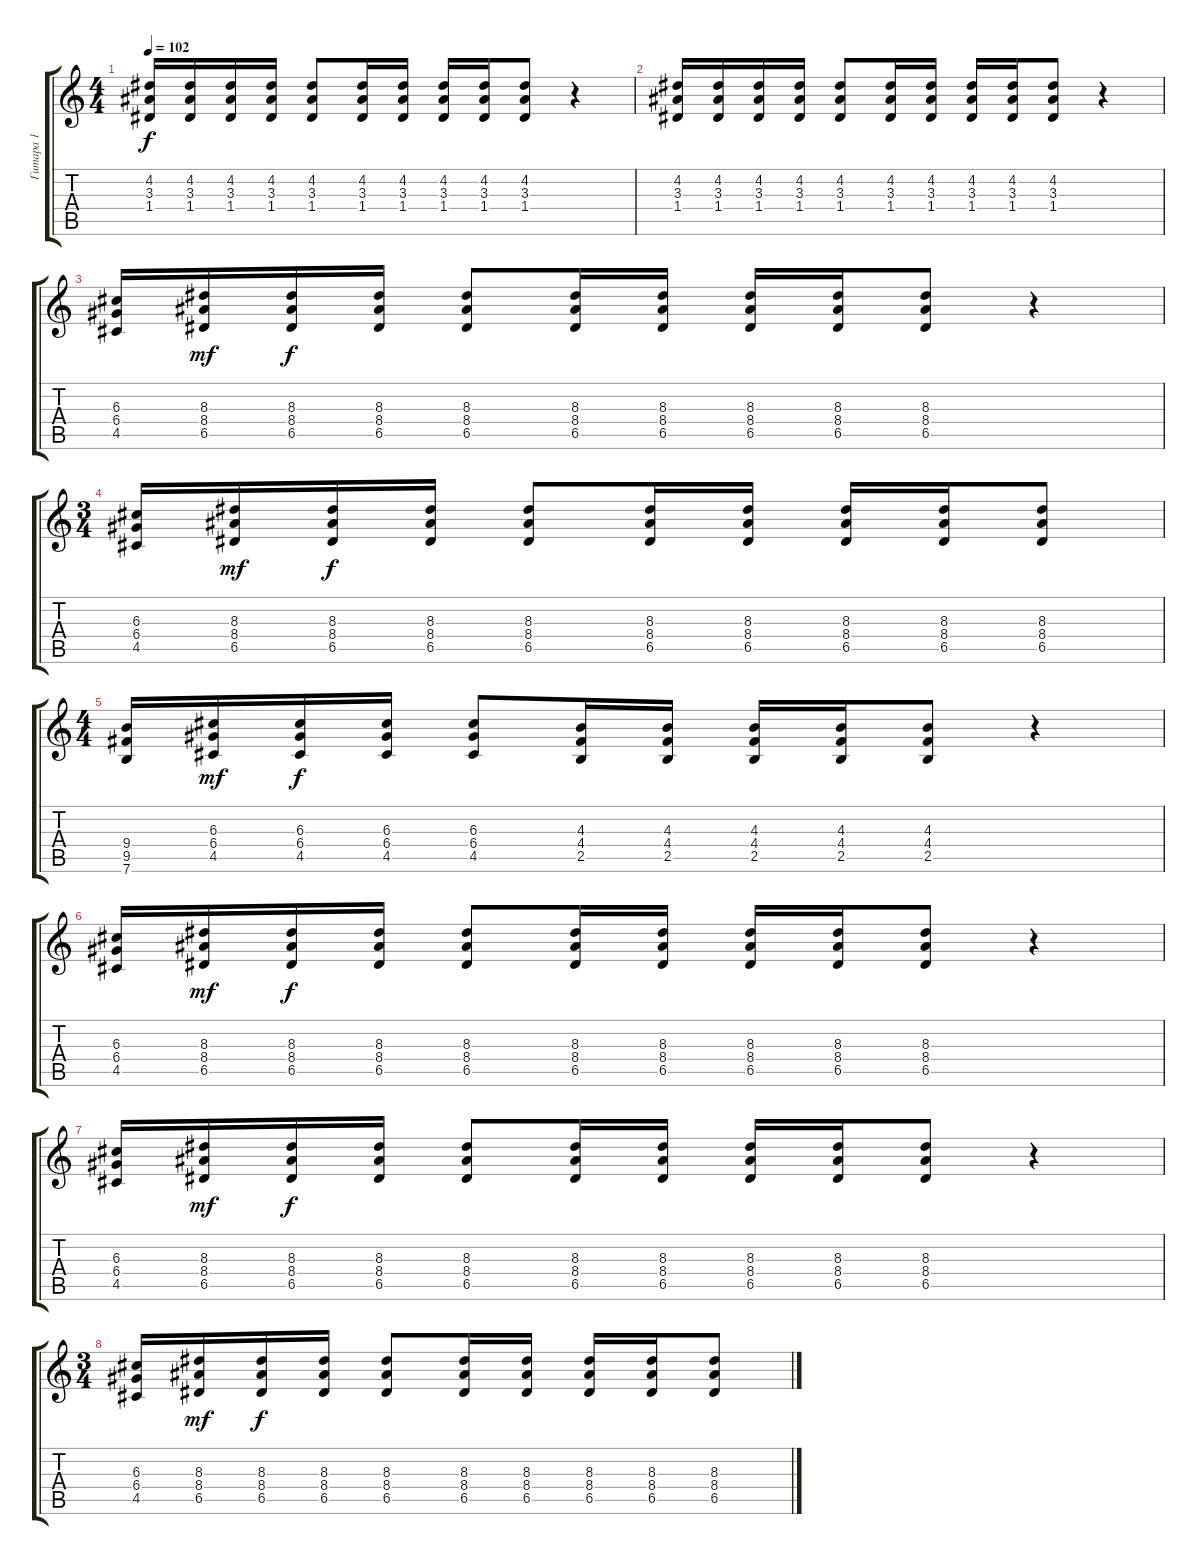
\track ("Гитара 1" "Гитара 1") {instrument overdrivenguitar}
\staff {score tabs}
\tuning (E4 B3 G3 D3 A2 E2) {hide}
\ts (4 4)
\tempo 102
\clef g2
\ks c
(4.2 3.3 1.4).16{dy f} (4.2 3.3 1.4).16 (4.2 3.3 1.4).16 (4.2 3.3 1.4).16 (4.2 3.3 1.4).8 (4.2 3.3 1.4).16 (4.2 3.3 1.4).16 (4.2 3.3 1.4).16 (4.2 3.3 1.4).16 (4.2 3.3 1.4).8 r.4 |
(4.2 3.3 1.4).16 (4.2 3.3 1.4).16 (4.2 3.3 1.4).16 (4.2 3.3 1.4).16 (4.2 3.3 1.4).8 (4.2 3.3 1.4).16 (4.2 3.3 1.4).16 (4.2 3.3 1.4).16 (4.2 3.3 1.4).16 (4.2 3.3 1.4).8 r.4 |
(6.3 6.4 4.5).16 (8.3 8.4 6.5).16{dy mf} (8.3 8.4 6.5).16{dy f} (8.3 8.4 6.5).16 (8.3 8.4 6.5).8 (8.3 8.4 6.5).16 (8.3 8.4 6.5).16 (8.3 8.4 6.5).16 (8.3 8.4 6.5).16 (8.3 8.4 6.5).8 r.4 |
\ts (3 4)
(6.3 6.4 4.5).16 (8.3 8.4 6.5).16{dy mf} (8.3 8.4 6.5).16{dy f} (8.3 8.4 6.5).16 (8.3 8.4 6.5).8 (8.3 8.4 6.5).16 (8.3 8.4 6.5).16 (8.3 8.4 6.5).16 (8.3 8.4 6.5).16 (8.3 8.4 6.5).8 |
\ts (4 4)
(9.4 9.5 7.6).16 (6.3 6.4 4.5).16{dy mf} (6.3 6.4 4.5).16{dy f} (6.3 6.4 4.5).16 (6.3 6.4 4.5).8 (4.3 4.4 2.5).16 (4.3 4.4 2.5).16 (4.3 4.4 2.5).16 (4.3 4.4 2.5).16 (4.3 4.4 2.5).8 r.4 |
(6.3 6.4 4.5).16 (8.3 8.4 6.5).16{dy mf} (8.3 8.4 6.5).16{dy f} (8.3 8.4 6.5).16 (8.3 8.4 6.5).8 (8.3 8.4 6.5).16 (8.3 8.4 6.5).16 (8.3 8.4 6.5).16 (8.3 8.4 6.5).16 (8.3 8.4 6.5).8 r.4 |
(6.3 6.4 4.5).16 (8.3 8.4 6.5).16{dy mf} (8.3 8.4 6.5).16{dy f} (8.3 8.4 6.5).16 (8.3 8.4 6.5).8 (8.3 8.4 6.5).16 (8.3 8.4 6.5).16 (8.3 8.4 6.5).16 (8.3 8.4 6.5).16 (8.3 8.4 6.5).8 r.4 |
\ts (3 4)
(6.3 6.4 4.5).16 (8.3 8.4 6.5).16{dy mf} (8.3 8.4 6.5).16{dy f} (8.3 8.4 6.5).16 (8.3 8.4 6.5).8 (8.3 8.4 6.5).16 (8.3 8.4 6.5).16 (8.3 8.4 6.5).16 (8.3 8.4 6.5).16 (8.3 8.4 6.5).8
